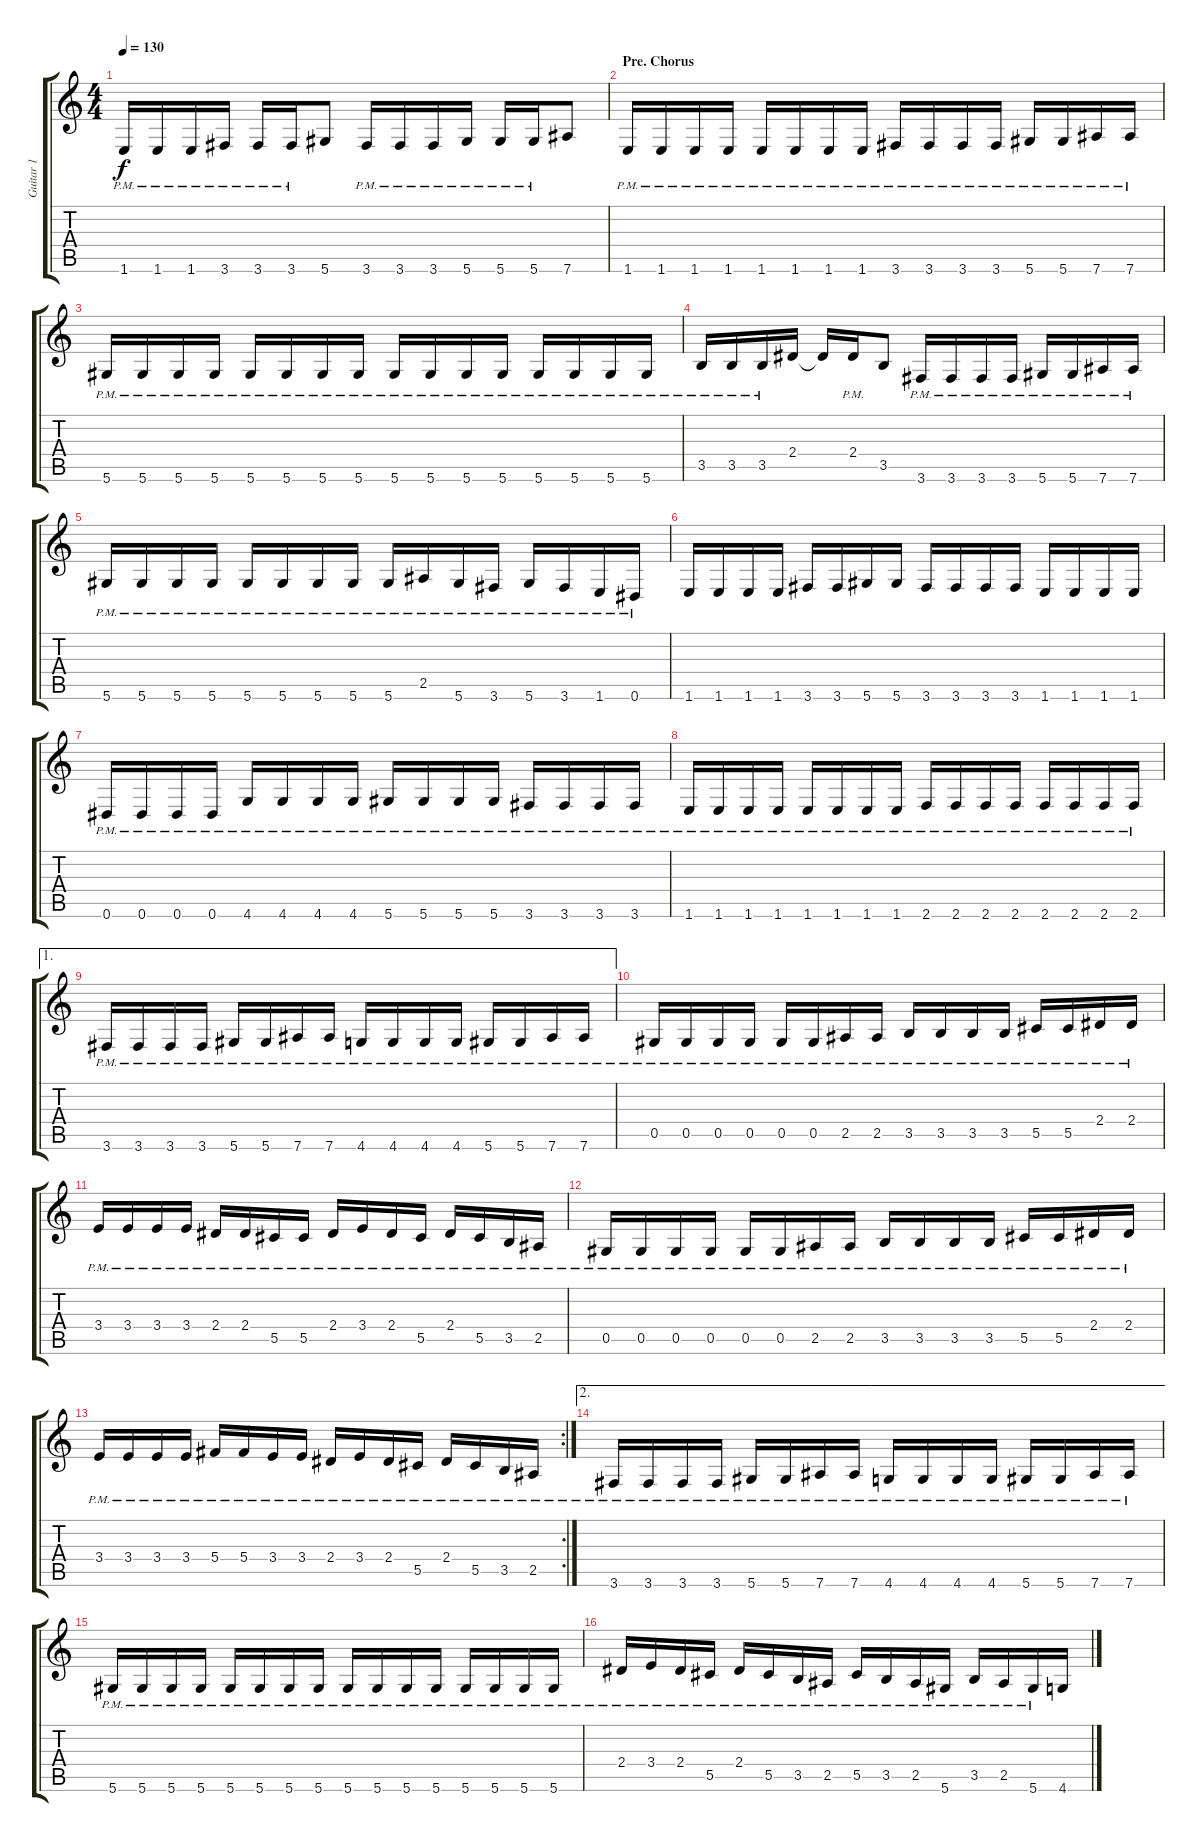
\track ("Guitar 1" "Guitar 1") {instrument distortionguitar}
\staff {score tabs}
\tuning (Eb4 Bb3 Gb3 Db3 Ab2 Eb2) {hide}
\ts (4 4)
\tempo 130
\clef g2
\ks c
1.6{pm}.16{dy f} 1.6{pm}.16 1.6{pm}.16 3.6{pm}.16 3.6{pm}.16 3.6{pm}.16 5.6.8 3.6{pm}.16 3.6{pm}.16 3.6{pm}.16 5.6{pm}.16 5.6{pm}.16 5.6{pm}.16 7.6.8 |
\section ("" "Pre. Chorus")
1.6{pm}.16 1.6{pm}.16 1.6{pm}.16 1.6{pm}.16 1.6{pm}.16 1.6{pm}.16 1.6{pm}.16 1.6{pm}.16 3.6{pm}.16 3.6{pm}.16 3.6{pm}.16 3.6{pm}.16 5.6{pm}.16 5.6{pm}.16 7.6{pm}.16 7.6{pm}.16 |
5.6{pm}.16 5.6{pm}.16 5.6{pm}.16 5.6{pm}.16 5.6{pm}.16 5.6{pm}.16 5.6{pm}.16 5.6{pm}.16 5.6{pm}.16 5.6{pm}.16 5.6{pm}.16 5.6{pm}.16 5.6{pm}.16 5.6{pm}.16 5.6{pm}.16 5.6{pm}.16 |
3.5{pm}.16 3.5{pm}.16 3.5{pm}.16 2.4.16 2.4{t}.16 2.4{pm}.16 3.5.8 3.6{pm}.16 3.6{pm}.16 3.6{pm}.16 3.6{pm}.16 5.6{pm}.16 5.6{pm}.16 7.6{pm}.16 7.6{pm}.16 |
5.6{pm}.16 5.6{pm}.16 5.6{pm}.16 5.6{pm}.16 5.6{pm}.16 5.6{pm}.16 5.6{pm}.16 5.6{pm}.16 5.6{pm}.16 2.5{pm}.16 5.6{pm}.16 3.6{pm}.16 5.6{pm}.16 3.6{pm}.16 1.6{pm}.16 0.6{pm}.16 |
1.6.16 1.6.16 1.6.16 1.6.16 3.6.16 3.6.16 5.6.16 5.6.16 3.6.16 3.6.16 3.6.16 3.6.16 1.6.16 1.6.16 1.6.16 1.6.16 |
0.6{pm}.16 0.6{pm}.16 0.6{pm}.16 0.6{pm}.16 4.6{pm}.16 4.6{pm}.16 4.6{pm}.16 4.6{pm}.16 5.6{pm}.16 5.6{pm}.16 5.6{pm}.16 5.6{pm}.16 3.6{pm}.16 3.6{pm}.16 3.6{pm}.16 3.6{pm}.16 |
1.6{pm}.16 1.6{pm}.16 1.6{pm}.16 1.6{pm}.16 1.6{pm}.16 1.6{pm}.16 1.6{pm}.16 1.6{pm}.16 2.6{pm}.16 2.6{pm}.16 2.6{pm}.16 2.6{pm}.16 2.6{pm}.16 2.6{pm}.16 2.6{pm}.16 2.6{pm}.16 |
\ae 1
3.6{pm}.16 3.6{pm}.16 3.6{pm}.16 3.6{pm}.16 5.6{pm}.16 5.6{pm}.16 7.6{pm}.16 7.6{pm}.16 4.6{pm}.16 4.6{pm}.16 4.6{pm}.16 4.6{pm}.16 5.6{pm}.16 5.6{pm}.16 7.6{pm}.16 7.6{pm}.16 |
0.5{pm}.16 0.5{pm}.16 0.5{pm}.16 0.5{pm}.16 0.5{pm}.16 0.5{pm}.16 2.5{pm}.16 2.5{pm}.16 3.5{pm}.16 3.5{pm}.16 3.5{pm}.16 3.5{pm}.16 5.5{pm}.16 5.5{pm}.16 2.4{pm}.16 2.4{pm}.16 |
3.4{pm}.16 3.4{pm}.16 3.4{pm}.16 3.4{pm}.16 2.4{pm}.16 2.4{pm}.16 5.5{pm}.16 5.5{pm}.16 2.4{pm}.16 3.4{pm}.16 2.4{pm}.16 5.5{pm}.16 2.4{pm}.16 5.5{pm}.16 3.5{pm}.16 2.5{pm}.16 |
0.5{pm}.16 0.5{pm}.16 0.5{pm}.16 0.5{pm}.16 0.5{pm}.16 0.5{pm}.16 2.5{pm}.16 2.5{pm}.16 3.5{pm}.16 3.5{pm}.16 3.5{pm}.16 3.5{pm}.16 5.5{pm}.16 5.5{pm}.16 2.4{pm}.16 2.4{pm}.16 |
\rc 2
3.4{pm}.16 3.4{pm}.16 3.4{pm}.16 3.4{pm}.16 5.4{pm}.16 5.4{pm}.16 3.4{pm}.16 3.4{pm}.16 2.4{pm}.16 3.4{pm}.16 2.4{pm}.16 5.5{pm}.16 2.4{pm}.16 5.5{pm}.16 3.5{pm}.16 2.5{pm}.16 |
\ae 2
3.6{pm}.16 3.6{pm}.16 3.6{pm}.16 3.6{pm}.16 5.6{pm}.16 5.6{pm}.16 7.6{pm}.16 7.6{pm}.16 4.6{pm}.16 4.6{pm}.16 4.6{pm}.16 4.6{pm}.16 5.6{pm}.16 5.6{pm}.16 7.6{pm}.16 7.6{pm}.16 |
5.6{pm}.16 5.6{pm}.16 5.6{pm}.16 5.6{pm}.16 5.6{pm}.16 5.6{pm}.16 5.6{pm}.16 5.6{pm}.16 5.6{pm}.16 5.6{pm}.16 5.6{pm}.16 5.6{pm}.16 5.6{pm}.16 5.6{pm}.16 5.6{pm}.16 5.6{pm}.16 |
2.4{pm}.16 3.4{pm}.16 2.4{pm}.16 5.5{pm}.16 2.4{pm}.16 5.5{pm}.16 3.5{pm}.16 2.5{pm}.16 5.5{pm}.16 3.5{pm}.16 2.5{pm}.16 5.6{pm}.16 3.5{pm}.16 2.5{pm}.16 5.6{pm}.16 4.6.16
